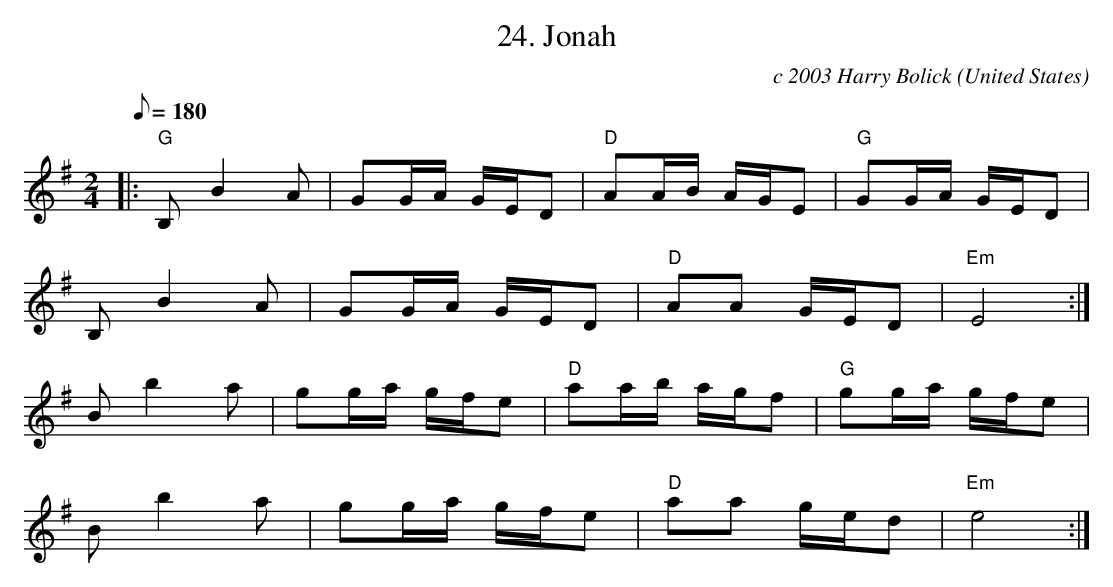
X:1
T:24. Jonah
C:c 2003 Harry Bolick
O:United States
M:2/4
L:1/8
Q:180
K:G
 |: "G" B,B2A| GG/2A/2 G/2E/2D | "D" AA/2B/2 A/2G/2E|"G" GG/2A/2 G/2E/2D|
 B,B2A| GG/2A/2 G/2E/2D |"D" AA G/2E/2D| "Em" E4:|
Bb2a| gg/2a/2 g/2f/2e|"D" aa/2b/2 a/2g/2f|"G" gg/2a/2 g/2f/2e|
Bb2a| gg/2a/2 g/2f/2e|"D" aa g/2e/2d|"Em" e4:|
